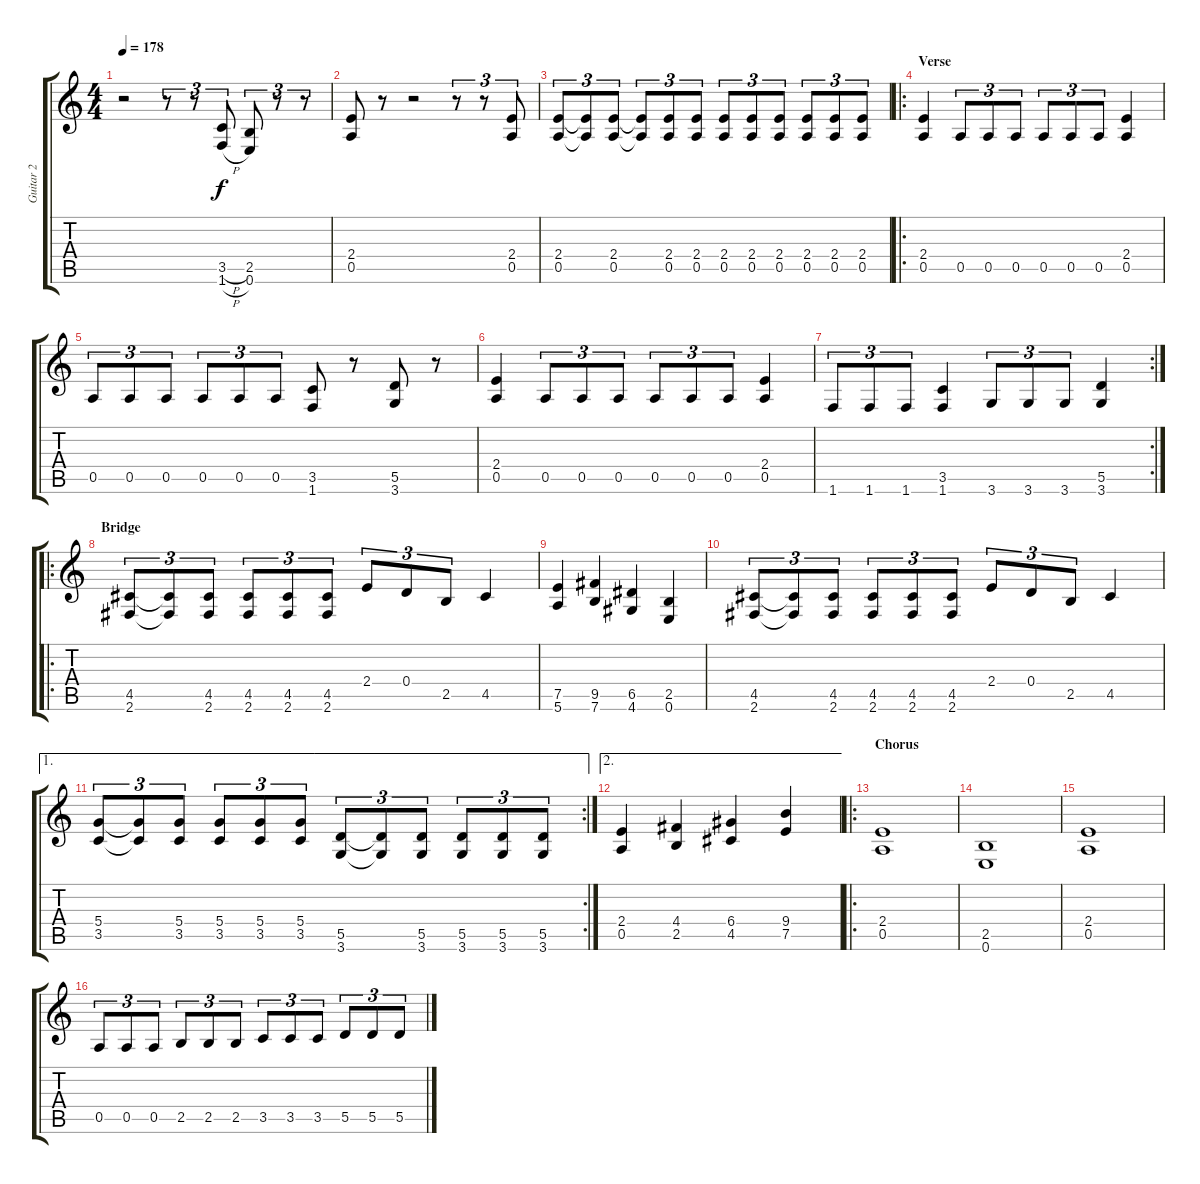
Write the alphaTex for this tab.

\track ("Guitar 2" "Guitar 2") {instrument distortionguitar}
\staff {score tabs}
\tuning (E4 B3 G3 D3 A2 E2) {hide}
\ts (4 4)
\tempo 178
\clef g2
\ks c
r.2{dy f} r.8{tu (3 2)} r.8{tu (3 2)} (3.5{h} 1.6{h}).8{tu (3 2)} (2.5 0.6).8{tu (3 2)} r.8{tu (3 2)} r.8{tu (3 2)} |
(2.4 0.5).8 r.8 r.2 r.8{tu (3 2)} r.8{tu (3 2)} (2.4 0.5).8{tu (3 2)} |
(2.4 0.5).8{tu (3 2)} (2.4{t} 0.5{t}).8{tu (3 2)} (2.4 0.5).8{tu (3 2)} (2.4{t} 0.5{t}).8{tu (3 2)} (2.4 0.5).8{tu (3 2)} (2.4 0.5).8{tu (3 2)} (2.4 0.5).8{tu (3 2)} (2.4 0.5).8{tu (3 2)} (2.4 0.5).8{tu (3 2)} (2.4 0.5).8{tu (3 2)} (2.4 0.5).8{tu (3 2)} (2.4 0.5).8{tu (3 2)} |
\ro
\section ("" "Verse")
(2.4 0.5).4 0.5.8{tu (3 2)} 0.5.8{tu (3 2)} 0.5.8{tu (3 2)} 0.5.8{tu (3 2)} 0.5.8{tu (3 2)} 0.5.8{tu (3 2)} (2.4 0.5).4 |
0.5.8{tu (3 2)} 0.5.8{tu (3 2)} 0.5.8{tu (3 2)} 0.5.8{tu (3 2)} 0.5.8{tu (3 2)} 0.5.8{tu (3 2)} (3.5 1.6).8 r.8 (5.5 3.6).8 r.8 |
(2.4 0.5).4 0.5.8{tu (3 2)} 0.5.8{tu (3 2)} 0.5.8{tu (3 2)} 0.5.8{tu (3 2)} 0.5.8{tu (3 2)} 0.5.8{tu (3 2)} (2.4 0.5).4 |
\rc 2
1.6.8{tu (3 2)} 1.6.8{tu (3 2)} 1.6.8{tu (3 2)} (3.5 1.6).4 3.6.8{tu (3 2)} 3.6.8{tu (3 2)} 3.6.8{tu (3 2)} (5.5 3.6).4 |
\ro
\section ("" "Bridge")
(4.5 2.6).8{tu (3 2)} (4.5{t} 2.6{t}).8{tu (3 2)} (4.5 2.6).8{tu (3 2)} (4.5 2.6).8{tu (3 2)} (4.5 2.6).8{tu (3 2)} (4.5 2.6).8{tu (3 2)} 2.4.8{tu (3 2)} 0.4.8{tu (3 2)} 2.5.8{tu (3 2)} 4.5.4 |
(7.5 5.6).4 (9.5 7.6).4 (6.5 4.6).4 (2.5 0.6).4 |
(4.5 2.6).8{tu (3 2)} (4.5{t} 2.6{t}).8{tu (3 2)} (4.5 2.6).8{tu (3 2)} (4.5 2.6).8{tu (3 2)} (4.5 2.6).8{tu (3 2)} (4.5 2.6).8{tu (3 2)} 2.4.8{tu (3 2)} 0.4.8{tu (3 2)} 2.5.8{tu (3 2)} 4.5.4 |
\ae 1
\rc 2
(5.4 3.5).8{tu (3 2)} (5.4{t} 3.5{t}).8{tu (3 2)} (5.4 3.5).8{tu (3 2)} (5.4 3.5).8{tu (3 2)} (5.4 3.5).8{tu (3 2)} (5.4 3.5).8{tu (3 2)} (5.5 3.6).8{tu (3 2)} (5.5{t} 3.6{t}).8{tu (3 2)} (5.5 3.6).8{tu (3 2)} (5.5 3.6).8{tu (3 2)} (5.5 3.6).8{tu (3 2)} (5.5 3.6).8{tu (3 2)} |
\ae 2
(2.4 0.5).4 (4.4 2.5).4 (6.4 4.5).4 (9.4 7.5).4 |
\ro
\section ("" "Chorus")
(2.4 0.5).1 |
(2.5 0.6).1 |
(2.4 0.5).1 |
0.5.8{tu (3 2)} 0.5.8{tu (3 2)} 0.5.8{tu (3 2)} 2.5.8{tu (3 2)} 2.5.8{tu (3 2)} 2.5.8{tu (3 2)} 3.5.8{tu (3 2)} 3.5.8{tu (3 2)} 3.5.8{tu (3 2)} 5.5.8{tu (3 2)} 5.5.8{tu (3 2)} 5.5.8{tu (3 2)}
